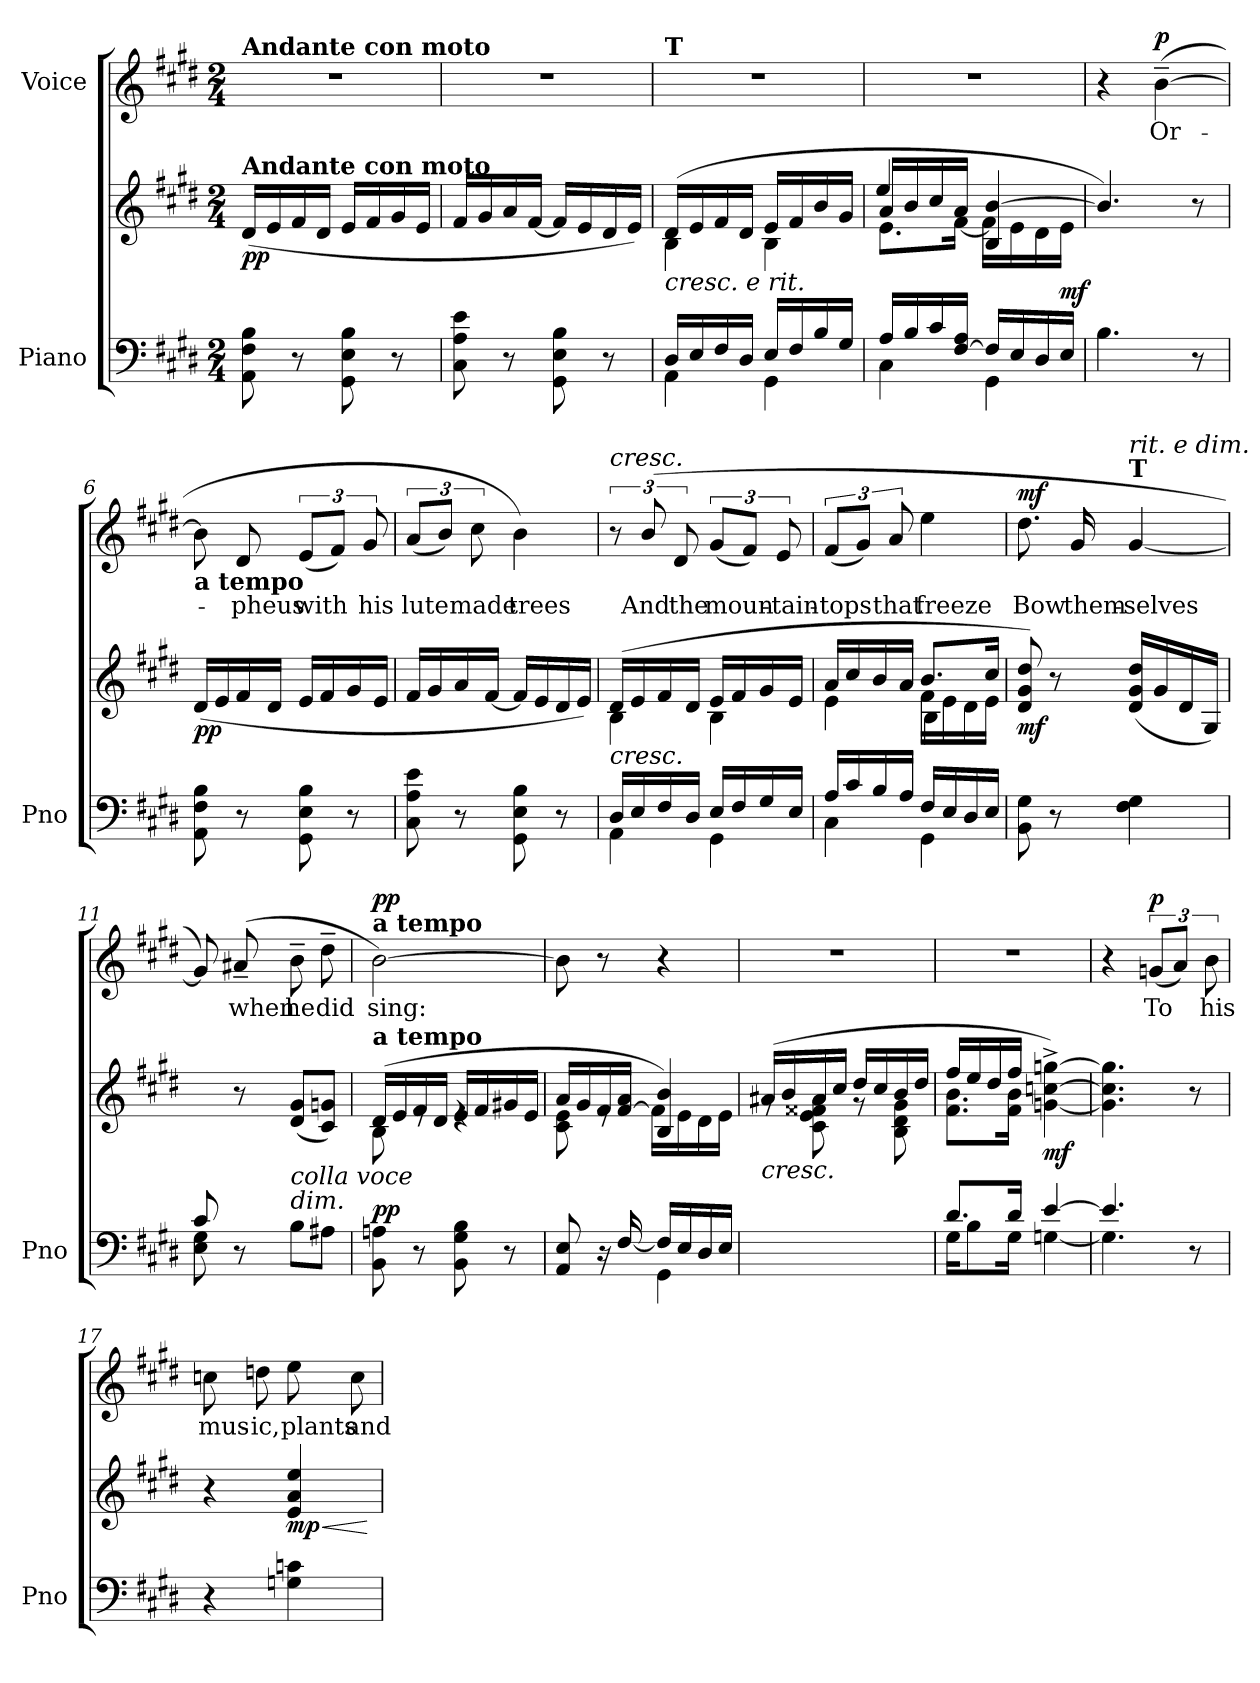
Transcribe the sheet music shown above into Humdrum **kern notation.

**kern	**kern	**dynam	**kern	**text	**dynam
*part2	*part2	*part2	*part1	*part1	*part1
*staff3	*staff2	*staff2/3	*staff1	*staff1	*staff1
*I"Piano	*	*	*I"Voice	*	*
*I'Pno	*	*	*	*	*
*clefF4	*clefG2	*	*clefG2	*	*
*k[f#c#g#d#]	*k[f#c#g#d#]	*	*k[f#c#g#d#]	*	*
*M2/4	*M2/4	*	*M2/4	*	*
=1	=1	=1	=1	=1	=1
!	!	!	!LO:TX:a:B:t=Andante con moto	!	!
!	!LO:TX:a:B:t=Andante con moto	!	!	!	!
!	!	!LO:DY:b	!	!	!
8AA\ 8F#\ 8B\	(>16d#/LL	pp	2r	.	.
.	16e/	.	.	.	.
8r	16f#/	.	.	.	.
.	16d#/JJ	.	.	.	.
8GG#\ 8E\ 8B\	16e/LL	.	.	.	.
.	16f#/	.	.	.	.
8r	16g#/	.	.	.	.
.	16e/JJ	.	.	.	.
=2	=2	=2	=2	=2	=2
8C#\ 8A\ 8e\	16f#/LL	.	2r	.	.
.	16g#/	.	.	.	.
8r	16a/	.	.	.	.
.	[16f#/JJ	.	.	.	.
8GG#\ 8E\ 8B\	16f#/LL]	.	.	.	.
.	16e/	.	.	.	.
8r	16d#/	.	.	.	.
.	16e/JJ)	.	.	.	.
=3	=3	=3	=3	=3	=3
*^	*^	*	*	*	*
!	!	!	!	!	!LO:TX:a:B:t=T	!	!
!	!	!LO:TX:b:i:t=cresc. e rit.	!	!	!	!	!
16D#/LL	4AA\	(>16d#/LL	4B\	.	2r	.	.
16E/	.	16e/	.	.	.	.	.
16F#/	.	16f#/	.	.	.	.	.
16D#/JJ	.	16d#/JJ	.	.	.	.	.
16E/LL	4GG#\	16e/LL	4B\	.	.	.	.
16F#/	.	16f#/	.	.	.	.	.
16B/	.	16b/	.	.	.	.	.
16G#/JJ	.	16g#/JJ	.	.	.	.	.
!!LO:LB:g=z
=4	=4	=4	=4	=4	=4	=4	=4
*	*	*	*^	*	*	*	*
16A/LL	4C#\	16a/LL	8.e\L	4ee/	.	2r	.	.
16B/	.	16b/	.	.	.	.	.	.
16c#/	.	16cc#/	.	.	.	.	.	.
[16F#/ 16A/JJ	.	16a/JJ	[16f#\Jk	.	.	.	.	.
16F#/LL]	4GG#\	4B/ [4b/	16f#\LL]	4ryy	.	.	.	.
16E/	.	.	16e\	.	.	.	.	.
16D#/	.	.	16d#\	.	.	.	.	.
!	!	!	!	!	!LO:DY:a=2	!	!	!
16E/JJ	.	.	16e\JJ	.	mf	.	.	.
*v	*v	*	*	*	*	*	*	*
*	*v	*v	*v	*	*	*	*
=5	=5	=5	=5	=5	=5
4.B\	4.b/])	.	4r	.	.
!	!	!	!	!LO:LY:b	!LO:DY:a
.	.	.	(>[4b~\	Or-	p
8r	8r	.	.	.	.
=6	=6	=6	=6	=6	=6
!	!	!	!LO:TX:b:B:t=a tempo	!	!
!	!	!LO:DY:b	!	!	!
8AA\ 8F#\ 8B\	(>16d#/LL	pp	8b\]	.	.
.	16e/	.	.	.	.
!	!	!	!	!LO:LY:b	!
8r	16f#/	.	8d#/	-pheus	.
.	16d#/JJ	.	.	.	.
!	!	!	!	!LO:LY:b	!
8GG#\ 8E\ 8B\	16e/LL	.	(<12e/L	with	.
.	16f#/	.	.	.	.
.	.	.	12f#/J)	.	.
8r	16g#/	.	.	.	.
!	!	!	!	!LO:LY:b	!
.	.	.	12g#/	his	.
.	16e/JJ	.	.	.	.
=7	=7	=7	=7	=7	=7
!	!	!	!	!LO:LY:b	!
8C#\ 8A\ 8e\	16f#/LL	.	(<12a/L	lute	.
.	16g#/	.	.	.	.
.	.	.	12b/J)	.	.
8r	16a/	.	.	.	.
!	!	!	!	!LO:LY:b	!
.	.	.	12cc#\	made	.
.	[16f#/JJ	.	.	.	.
!	!	!	!	!LO:LY:b	!
8GG#\ 8E\ 8B\	16f#/LL]	.	4b\)	trees	.
.	16e/	.	.	.	.
8r	16d#/	.	.	.	.
.	16e/JJ)	.	.	.	.
!!LO:LB:g=z
=8	=8	=8	=8	=8	=8
*^	*^	*	*	*	*
!	!	!	!	!	!LO:TX:a:i:t=cresc.	!	!
!	!	!LO:TX:b:i:t=cresc.	!	!	!	!	!
16D#/LL	4AA\	(>16d#/LL	4B\	.	12r	.	.
16E/	.	16e/	.	.	.	.	.
!	!	!	!	!	!	!LO:LY:b	!
.	.	.	.	.	(>12b/	And	.
16F#/	.	16f#/	.	.	.	.	.
!	!	!	!	!	!	!LO:LY:b	!
.	.	.	.	.	12d#/	the	.
16D#/JJ	.	16d#/JJ	.	.	.	.	.
!	!	!	!	!	!	!LO:LY:b	!
16E/LL	4GG#\	16e/LL	4B\	.	(<12g#/L	moun-	.
16F#/	.	16f#/	.	.	.	.	.
.	.	.	.	.	12f#/J)	.	.
16G#/	.	16g#/	.	.	.	.	.
!	!	!	!	!	!	!LO:LY:b	!
.	.	.	.	.	12e/	-tain-	.
16E/JJ	.	16e/JJ	.	.	.	.	.
=9	=9	=9	=9	=9	=9	=9	=9
*	*	*	*^	*	*	*	*
!	!	!	!	!	!	!	!LO:LY:b	!
16A/LL	4C#\	16a/LL	4e\	4ryy	.	(<12f#/L	-tops	.
16c#/	.	16cc#/	.	.	.	.	.	.
.	.	.	.	.	.	12g#/J)	.	.
16B/	.	16b/	.	.	.	.	.	.
!	!	!	!	!	!	!	!LO:LY:b	!
.	.	.	.	.	.	12a/	that	.
16A/JJ	.	16a/JJ	.	.	.	.	.	.
!	!	!	!	!	!	!	!LO:LY:b	!
16F#/LL	4GG#\	8.b/L	16f#\LL	4B\	.	4ee\	freeze	.
16E/	.	.	16e\	.	.	.	.	.
16D#/	.	.	16d#\	.	.	.	.	.
16E/JJ	.	16cc#/Jk	16e\JJ	.	.	.	.	.
*v	*v	*	*	*	*	*	*	*
*	*	*v	*v	*	*	*	*
=10	=10	=10	=10	=10	=10	=10
!	!	!	!LO:DY:b	!	!LO:LY:b	!LO:DY:a
*	*v	*v	*	*	*	*
8BB\ 8G#\	8d#/ 8g#/ 8dd#/)	mf	8.dd#\	Bow	mf
8r	8r	.	.	.	.
!	!	!	!	!LO:LY:b	!
.	.	.	16g#/	them-	.
!	!	!	!LO:TX:a:B:t=T	!	!
!	!	!	!LO:TX:a:i:t=rit. e dim.	!	!
!	!	!	!	!LO:LY:b	!
4F#\ 4G#\	(>16d#/ 16g#/ 16dd#/LL	.	[4g#/	-selves	.
!	!	!LO:DY:b	!	!	!
!	!	!LO:DY:n=1:b	!	!	!
.	16g#/	p other-dynamics	.	.	.
.	16d#/	.	.	.	.
.	16G#/JJ)	.	.	.	.
!!LO:PB:g=z
=11	=11	=11	=11	=11	=11
*^	*	*	*	*	*
8c#/	8E\ 8G#\	8ryy	.	8g#/])	.	.
!	!	!	!	!	!LO:LY:b	!
4.ryy	8r	8r	.	(>8a#X~/	when	.
!	!	!LO:TX:b:i:t=colla voce	!	!	!	!
!	!	!LO:TX:b:i:t=dim.	!	!	!	!
!	!	!	!	!	!LO:LY:b	!
.	8B\L	(>8d#/ 8g#/L	.	8b~\	he	.
!	!	!	!	!	!LO:LY:b	!
.	8A#X\J	8c#/ 8gn/J)	.	8dd#~\	did	.
=12	=12	=12	=12	=12	=12	=12
*	*	*^	*	*	*	*
!	!	!	!	!	!LO:TX:a:B:t=a tempo	!	!
!	!	!LO:TX:a:B:t=a tempo	!	!	!	!	!
!	!	!	!	!LO:DY:a=2	!	!LO:LY:b	!LO:DY:a
*v	*v	*	*	*	*	*	*
8BB\ 8An\	(>16d#/LL	8B\	pp	[2b\)	sing:	pp
.	16e/	.	.	.	.	.
8r	16f#/	8re	.	.	.	.
.	16d#/JJ	.	.	.	.	.
8BB\ 8G#\ 8B\	16e/LL	4re	.	.	.	.
.	16f#/	.	.	.	.	.
8r	16g#X/	.	.	.	.	.
.	16e/JJ	.	.	.	.	.
=13	=13	=13	=13	=13	=13	=13
*^	*	*	*	*	*	*
8AA/ 8E/	4ryy	16a/LL	8c#\ 8e\	.	8b\]	.	.
.	.	16g#/	.	.	.	.	.
16r	.	16f#/	8re	.	8r	.	.
[16F#/	.	[16f#/ 16a/JJ	.	.	.	.	.
16F#/LL]	4GG#\	4B/ 4b/)	16f#\LL]	.	4r	.	.
16E/	.	.	16e\	.	.	.	.
16D#/	.	.	16d#\	.	.	.	.
16E/JJ	.	.	16e\JJ	.	.	.	.
*v	*v	*	*	*	*	*	*
!!LO:LB:g=z
=14	=14	=14	=14	=14	=14	=14
!	!LO:TX:b:i:t=cresc.	!	!	!	!	!
2ryy	(>16a#X/LL	8rg	.	2r	.	.
.	16b/	.	.	.	.	.
.	16a#/	8c#\ 8e\ 8f##X\ 8a#\	.	.	.	.
.	16cc#/JJ	.	.	.	.	.
.	16dd#/LL	8rg	.	.	.	.
.	16cc#/	.	.	.	.	.
.	16b/	8B\ 8d#\ 8g#\	.	.	.	.
.	16dd#/JJ	.	.	.	.	.
=15	=15	=15	=15	=15	=15	=15
*^	*	*	*	*	*	*
8.d#/L	16G#\KL	16ff#/LL	8.f#\ 8.b\L	.	2r	.	.
.	8B\	16ee/	.	.	.	.	.
.	.	16dd#/	.	.	.	.	.
16d#/Jk	16G#\Jk	16ff#/JJ	16f#\ 16b\Jk	.	.	.	.
!	!	!	!	!LO:DY:b	!	!	!
[4e/	[4Gn\	[4gn\^ [4ccn\^ [4ggn\^)	4ryy	mf	.	.	.
*	*	*v	*v	*	*	*	*
=16	=16	=16	=16	=16	=16	=16
4.e/]	4.G\]	4.g\] 4.cc\] 4.gg\]	.	4r	.	.
!	!	!	!	!	!LO:LY:b	!LO:DY:a
.	.	.	.	(<12gn/L	To	p
.	.	.	.	12a/J)	.	.
8r	8ryy	8r	.	.	.	.
!	!	!	!	!	!LO:LY:b	!
.	.	.	.	12b\	his	.
*v	*v	*	*	*	*	*
=17	=17	=17	=17	=17	=17
!	!	!	!	!LO:LY:b	!
4r	4r	.	8ccn\	mus-	.
!	!	!	!	!LO:LY:b	!
.	.	.	8ddn\	-ic,	.
!	!	!LO:HP:b	!	!LO:LY:b	!
!	!	!LO:DY:n=1:b	!	!	!
4Gn\ 4cn\	4e/ 4a/ 4ee/	< mp	8ee\	plants	.
!	!	!	!	!LO:LY:b	!
.	.	.	8cc\	and	.
.	.	[	.	.	.
=	=	=	=	=	=
*-	*-	*-	*-	*-	*-
